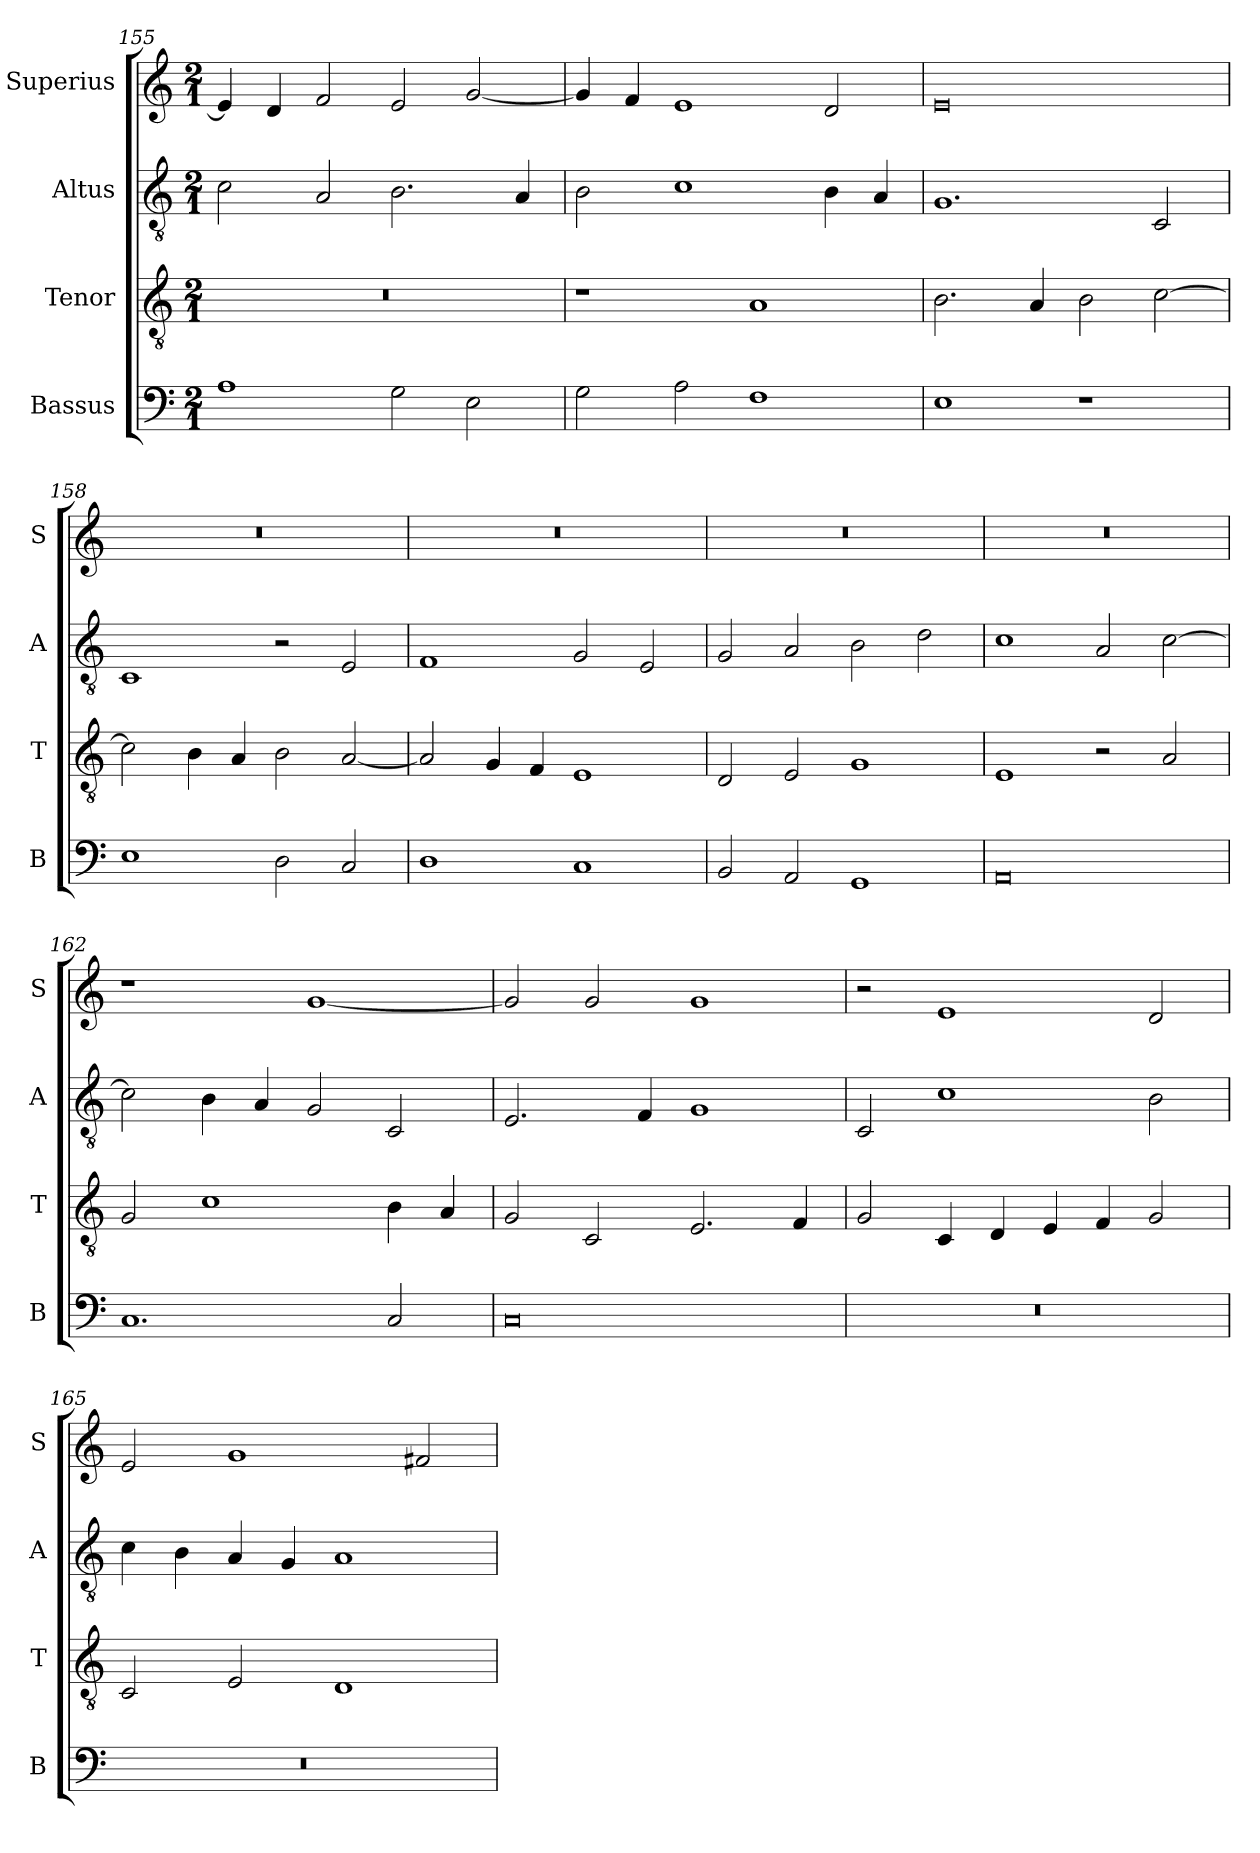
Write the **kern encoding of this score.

**kern	**kern	**kern	**kern
*part4	*part3	*part2	*part1
*staff4	*staff3	*staff2	*staff1
*I"Bassus	*I"Tenor	*I"Altus	*I"Superius
*I'B	*I'T	*I'A	*I'S
*clefF4	*clefGv2	*clefGv2	*clefG2
*k[]	*k[]	*k[]	*k[]
*M2/1	*M2/1	*M2/1	*M2/1
=155	=155	=155	=155
1A	0r	2c\	4e/]
.	.	.	4d/
.	.	2A/	2f/
2G\	.	2.B\	2e/
2E\	.	.	[2g/
.	.	4A/	.
=156	=156	=156	=156
2G\	1r	2B\	4g/]
.	.	.	4f/
2A\	.	1c	1e
1F	1A	.	.
.	.	4B\	2d/
.	.	4A/	.
=157	=157	=157	=157
1E	2.B\	1.G	0e
.	4A/	.	.
1r	2B\	.	.
.	[2c\	2C/	.
=158	=158	=158	=158
1E	2c\]	1C	0r
.	4B\	.	.
.	4A/	.	.
2D\	2B\	2r	.
2C/	[2A/	2E/	.
=159	=159	=159	=159
1D	2A/]	1F	0r
.	4G/	.	.
.	4F/	.	.
1C	1E	2G/	.
.	.	2E/	.
=160	=160	=160	=160
2BB/	2D/	2G/	0r
2AA/	2E/	2A/	.
1GG	1G	2B\	.
.	.	2d\	.
=161	=161	=161	=161
0AA	1E	1c	0r
.	2r	2A/	.
.	2A/	[2c\	.
=162	=162	=162	=162
1.C	2G/	2c\]	1r
.	1c	4B\	.
.	.	4A/	.
.	.	2G/	[1g
2C/	4B\	2C/	.
.	4A/	.	.
=163	=163	=163	=163
0C	2G/	2.E/	2g/]
.	2C/	.	2g/
.	.	4F/	.
.	2.E/	1G	1g
.	4F/	.	.
=164	=164	=164	=164
0r	2G/	2C/	2r
.	4C/	1c	1e
.	4D/	.	.
.	4E/	.	.
.	4F/	.	.
.	2G/	2B\	2d/
=165	=165	=165	=165
0r	2C/	4c\	2e/
.	.	4B\	.
.	2E/	4A/	1g
.	.	4G/	.
.	1D	1A	.
.	.	.	2f#X/
=	=	=	=
*-	*-	*-	*-
